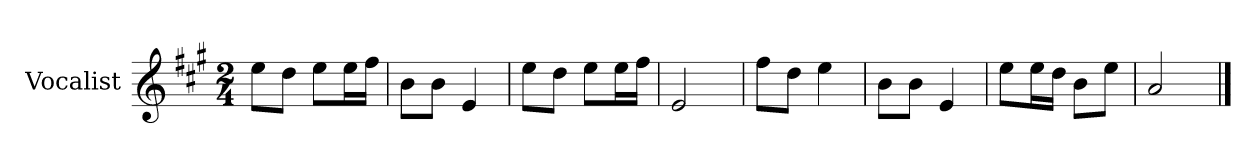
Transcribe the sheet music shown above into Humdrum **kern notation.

**kern
*part1
*staff1
*I"Vocalist
*k[f#c#g#]
*A:
*M2/4
=
8eeL
8ddJ
8eeL
16eeL
16ff#JJ
=1
8bL
8bJ
4e
=2
8eeL
8ddJ
8eeL
16eeL
16ff#JJ
=3
2e
=4
8ff#L
8ddJ
4ee
=5
8bL
8bJ
4e
=6
8eeL
16eeL
16ddJJ
8bL
8eeJ
=7
2a
==
*-
